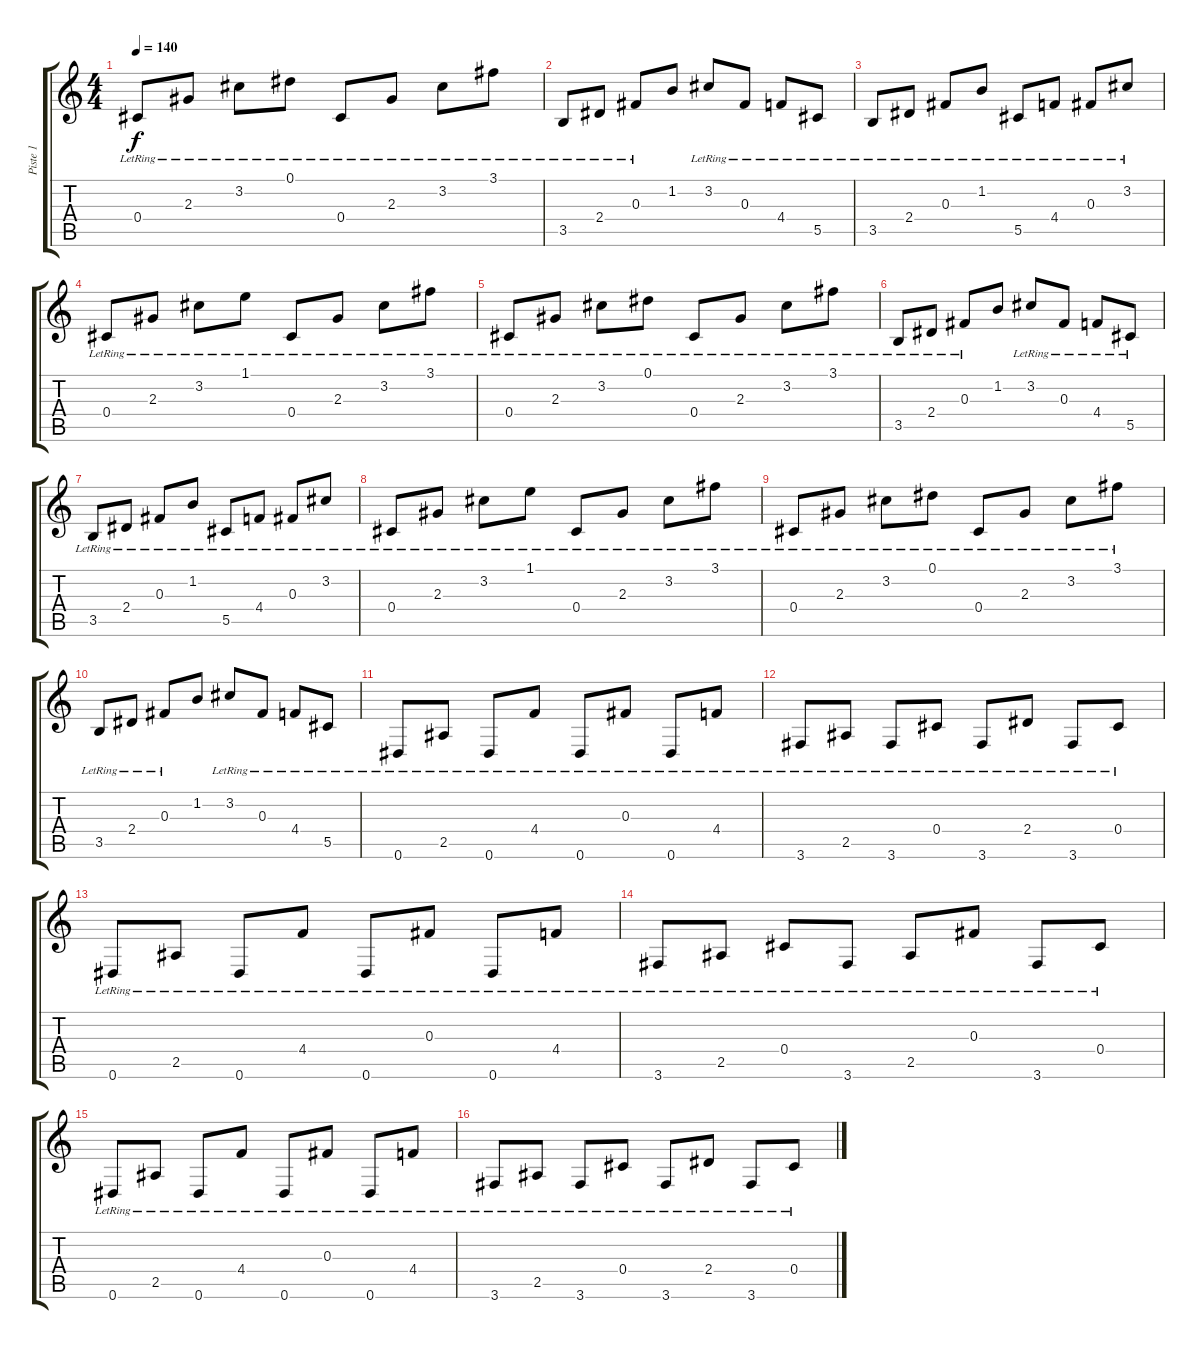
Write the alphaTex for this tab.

\track ("Piste 1" "Piste 1") {instrument acousticguitarnylon}
\staff {score tabs}
\tuning (Eb4 Bb3 Gb3 Db3 Ab2 Eb2) {hide}
\ts (4 4)
\tempo 140
\clef g2
\ks c
0.4{lr}.8{dy f} 2.3{lr}.8 3.2{lr}.8 0.1{lr}.8 0.4{lr}.8 2.3{lr}.8 3.2{lr}.8 3.1{lr}.8 |
3.5{lr}.8 2.4{lr}.8 0.3{lr}.8 1.2.8 3.2{lr}.8 0.3{lr}.8 4.4{lr}.8 5.5{lr}.8 |
3.5{lr}.8 2.4{lr}.8 0.3{lr}.8 1.2{lr}.8 5.5{lr}.8 4.4{lr}.8 0.3{lr}.8 3.2{lr}.8 |
0.4{lr}.8 2.3{lr}.8 3.2{lr}.8 1.1{lr}.8 0.4{lr}.8 2.3{lr}.8 3.2{lr}.8 3.1{lr}.8 |
0.4{lr}.8 2.3{lr}.8 3.2{lr}.8 0.1{lr}.8 0.4{lr}.8 2.3{lr}.8 3.2{lr}.8 3.1{lr}.8 |
3.5{lr}.8 2.4{lr}.8 0.3{lr}.8 1.2.8 3.2{lr}.8 0.3{lr}.8 4.4{lr}.8 5.5{lr}.8 |
3.5{lr}.8 2.4{lr}.8 0.3{lr}.8 1.2{lr}.8 5.5{lr}.8 4.4{lr}.8 0.3{lr}.8 3.2{lr}.8 |
0.4{lr}.8 2.3{lr}.8 3.2{lr}.8 1.1{lr}.8 0.4{lr}.8 2.3{lr}.8 3.2{lr}.8 3.1{lr}.8 |
0.4{lr}.8 2.3{lr}.8 3.2{lr}.8 0.1{lr}.8 0.4{lr}.8 2.3{lr}.8 3.2{lr}.8 3.1{lr}.8 |
3.5{lr}.8 2.4{lr}.8 0.3{lr}.8 1.2.8 3.2{lr}.8 0.3{lr}.8 4.4{lr}.8 5.5{lr}.8 |
0.6{lr}.8 2.5{lr}.8 0.6{lr}.8 4.4{lr}.8 0.6{lr}.8 0.3{lr}.8 0.6{lr}.8 4.4{lr}.8 |
3.6{lr}.8 2.5{lr}.8 3.6{lr}.8 0.4{lr}.8 3.6{lr}.8 2.4{lr}.8 3.6{lr}.8 0.4{lr}.8 |
0.6{lr}.8 2.5{lr}.8 0.6{lr}.8 4.4{lr}.8 0.6{lr}.8 0.3{lr}.8 0.6{lr}.8 4.4{lr}.8 |
3.6{lr}.8 2.5{lr}.8 0.4{lr}.8 3.6{lr}.8 2.5{lr}.8 0.3{lr}.8 3.6{lr}.8 0.4{lr}.8 |
0.6{lr}.8 2.5{lr}.8 0.6{lr}.8 4.4{lr}.8 0.6{lr}.8 0.3{lr}.8 0.6{lr}.8 4.4{lr}.8 |
3.6{lr}.8 2.5{lr}.8 3.6{lr}.8 0.4{lr}.8 3.6{lr}.8 2.4{lr}.8 3.6{lr}.8 0.4{lr}.8
